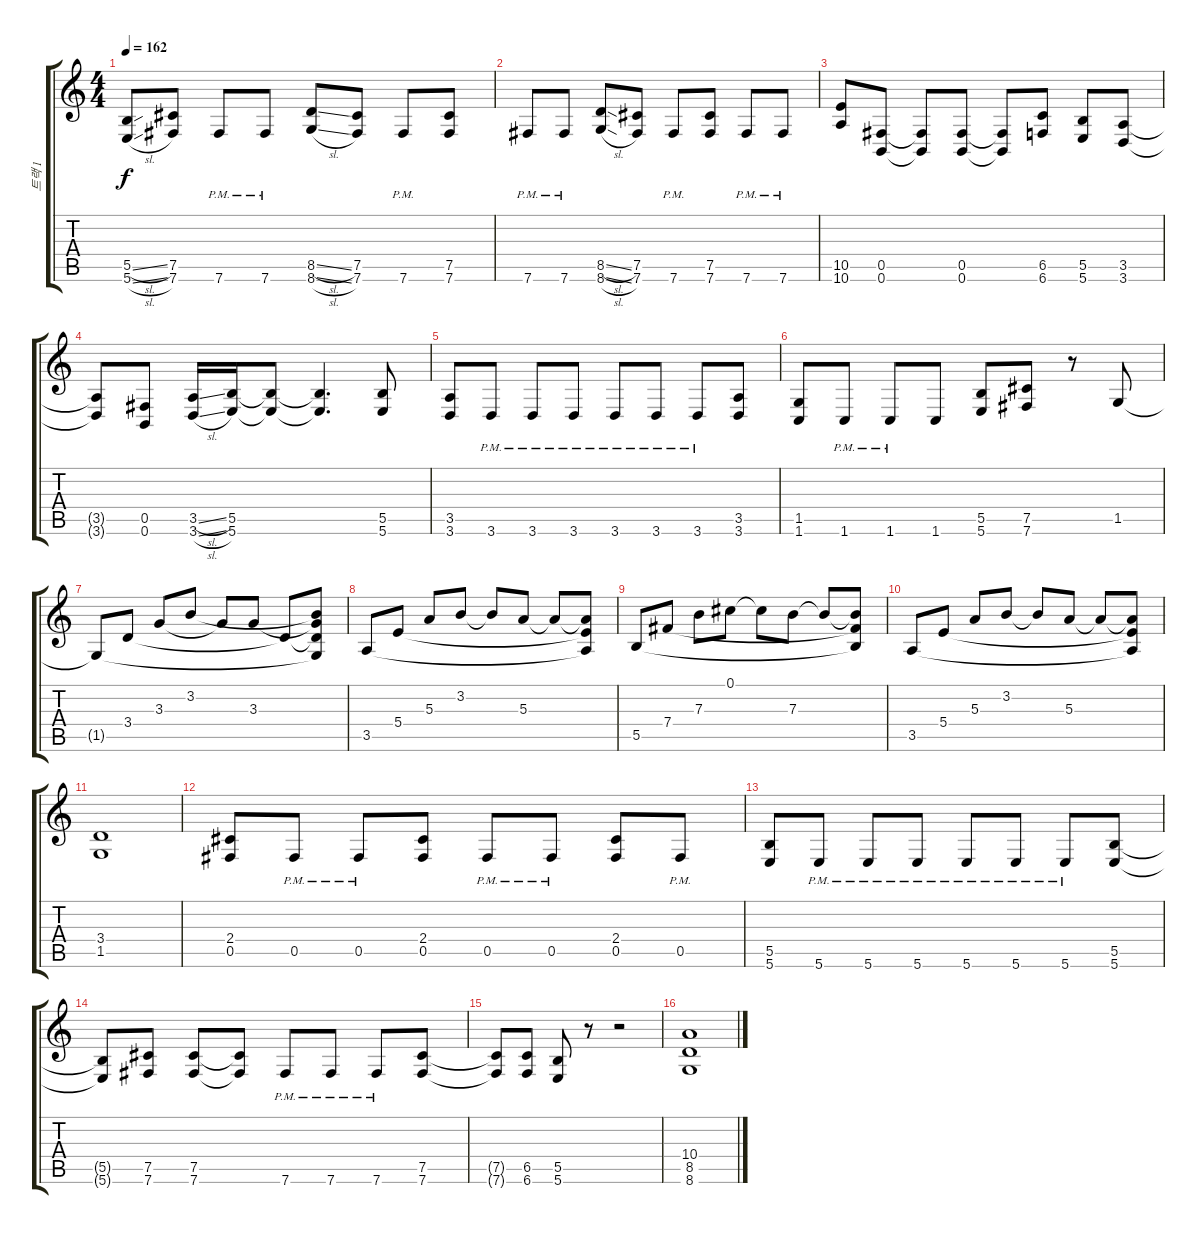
\track ("트랙 1" "트랙 1") {instrument distortionguitar}
\staff {score tabs}
\tuning (Db4 Ab3 E3 B2 Gb2 B1) {hide}
\ts (4 4)
\tempo 162
\clef g2
\ks c
(5.5{sl} 5.6{sl}).8{dy f} (7.5 7.6).8 7.6{pm}.8 7.6{pm}.8 (8.5{sl} 8.6{sl}).8 (7.5 7.6).8 7.6{pm}.8 (7.5 7.6).8 |
7.6{pm}.8 7.6{pm}.8 (8.5{sl} 8.6{sl}).8 (7.5 7.6).8 7.6{pm}.8 (7.5 7.6).8 7.6{pm}.8 7.6{pm}.8 |
(10.5 10.6).8 (0.5 0.6).8 (0.5{t} 0.6{t}).8 (0.5 0.6).8 (0.5{t} 0.6{t}).8 (6.5 6.6).8 (5.5 5.6).8 (3.5 3.6).8 |
(3.5{t} 3.6{t}).8 (0.5 0.6).8 (3.5{sl} 3.6{sl}).16 (5.5 5.6).16 (5.5{t} 5.6{t}).8 (5.5{t} 5.6{t}).4{d} (5.5 5.6).8 |
(3.5 3.6).8 3.6{pm}.8 3.6{pm}.8 3.6{pm}.8 3.6{pm}.8 3.6{pm}.8 3.6{pm}.8 (3.5 3.6).8 |
(1.5 1.6).8 1.6{pm}.8 1.6{pm}.8 1.6.8 (5.5 5.6).8 (7.5 7.6).8 r.8 1.5.8 |
1.5{t}.8 3.4.8 3.3.8 3.2.8 3.3{t}.8 3.3.8 3.4{t}.8 (3.2{t} 3.3{t} 3.4{t} 1.5{t}).8 |
3.5.8 5.4.8 5.3.8 3.2.8 3.2{t}.8 5.3.8 5.3{t}.8 (5.3{t} 5.4{t} 3.5{t}).8 |
5.5.8 7.4.8 7.3.8 0.1.8 0.1{t}.8 7.3.8 7.3{t}.8 (7.3{t} 7.4{t} 5.5{t}).8 |
3.5.8 5.4.8 5.3.8 3.2.8 3.2{t}.8 5.3.8 5.3{t}.8 (5.3{t} 5.4{t} 3.5{t}).8 |
(3.4 1.5).1 |
(2.4 0.5).8 0.5{pm}.8 0.5{pm}.8 (2.4 0.5).8 0.5{pm}.8 0.5{pm}.8 (2.4 0.5).8 0.5{pm}.8 |
(5.5 5.6).8 5.6{pm}.8 5.6{pm}.8 5.6{pm}.8 5.6{pm}.8 5.6{pm}.8 5.6{pm}.8 (5.5 5.6).8 |
(5.5{t} 5.6{t}).8 (7.5 7.6).8 (7.5 7.6).8 (7.5{t} 7.6{t}).8 7.6{pm}.8 7.6{pm}.8 7.6{pm}.8 (7.5 7.6).8 |
(7.5{t} 7.6{t}).8 (6.5 6.6).8 (5.5 5.6).8 r.8 r.2 |
(10.4 8.5 8.6).1
